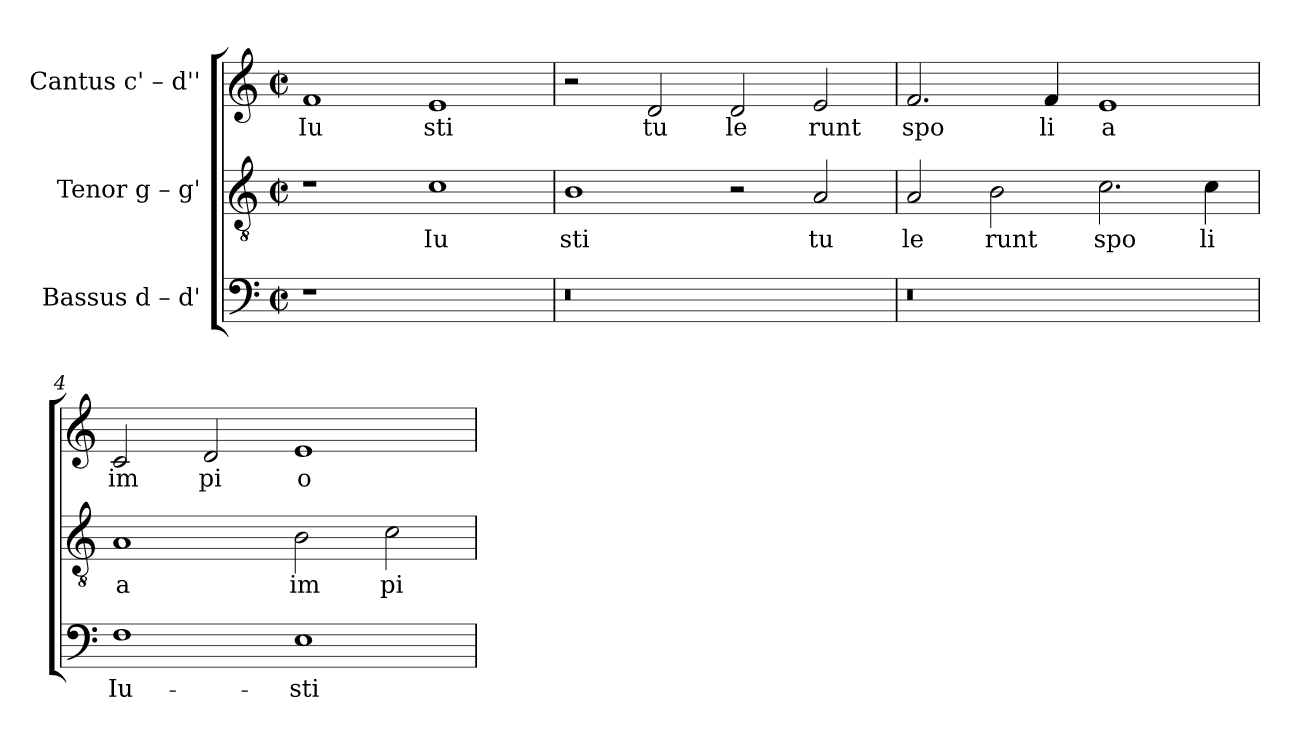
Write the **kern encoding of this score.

**kern	**text	**kern	**text	**kern	**text
*part3	*part3	*part2	*part2	*part1	*part1
*staff3	*staff3	*staff2	*staff2	*staff1	*staff1
*I"Bassus  d – d'	*	*I"Tenor  g – g'	*	*I"Cantus  c' – d''	*
!!LO:PB:g=z
*stria5	*	*stria5	*	*stria5	*
*clefF4	*	*clefGv2	*	*clefG2	*
*M2/2	*	*M2/2	*	*M2/2	*
*met(c|)	*	*met(c|)	*	*met(c|)	*
=1	=1	=1	=1	=1	=1
!	!	!	!	!	!LO:LY:b:cj
1r	.	1r	.	1f	Iu
!	!	!	!LO:LY:b:cj	!	!LO:LY:b:cj
1ryy	.	1c	Iu	1e	sti
=2	=2	=2	=2	=2	=2
!	!	!	!LO:LY:b:cj	!	!
0r	.	1B	sti	2r	.
!	!	!	!	!	!LO:LY:b:cj
.	.	.	.	2d/	tu
!	!	!	!	!	!LO:LY:b:cj
.	.	2r	.	2d/	le
!	!	!	!LO:LY:b:cj	!	!LO:LY:b:cj
.	.	2A/	tu	2e/	runt
=3	=3	=3	=3	=3	=3
!	!	!	!LO:LY:b:cj	!	!LO:LY:b:cj
0r	.	2A/	le	2.f/	spo
!	!	!	!LO:LY:b:cj	!	!
.	.	2B\	runt	.	.
!	!	!	!	!	!LO:LY:b:cj
.	.	.	.	4f/	li
!	!	!	!LO:LY:b:cj	!	!LO:LY:b:cj
.	.	2.c\	spo	1e	a
!	!	!	!LO:LY:b:cj	!	!
.	.	4c\	li	.	.
=4	=4	=4	=4	=4	=4
!	!LO:LY:b:cj	!	!LO:LY:b:cj	!	!LO:LY:b:cj
1F	Iu-	1A	a	2c/	im
!	!	!	!	!	!LO:LY:b:cj
.	.	.	.	2d/	pi
!	!LO:LY:b:cj	!	!LO:LY:b:cj	!	!LO:LY:b:cj
1E	-sti	2B\	im	1e	o
!	!	!	!LO:LY:b:cj	!	!
.	.	2c\	pi	.	.
=	=	=	=	=	=
*-	*-	*-	*-	*-	*-
